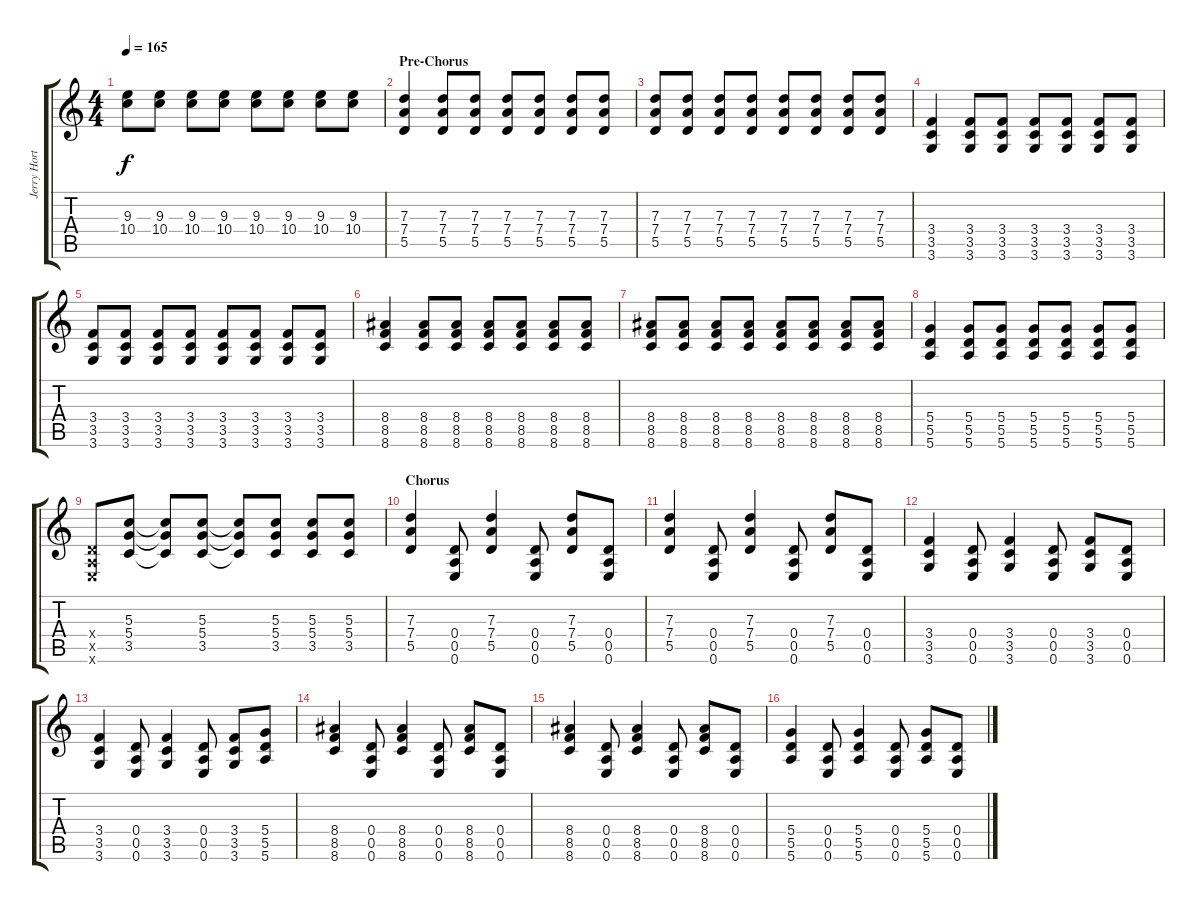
\track ("Jerry Horton " "Jerry Hort") {instrument overdrivenguitar}
\staff {score tabs}
\tuning (E4 B3 G3 D3 A2 E2) {hide}
\ts (4 4)
\tempo 165
\clef g2
\ks c
(9.3 10.4).8{dy f} (9.3 10.4).8 (9.3 10.4).8 (9.3 10.4).8 (9.3 10.4).8 (9.3 10.4).8 (9.3 10.4).8 (9.3 10.4).8 |
\section ("" "Pre-Chorus")
(7.3 7.4 5.5).4 (7.3 7.4 5.5).8 (7.3 7.4 5.5).8 (7.3 7.4 5.5).8 (7.3 7.4 5.5).8 (7.3 7.4 5.5).8 (7.3 7.4 5.5).8 |
(7.3 7.4 5.5).8 (7.3 7.4 5.5).8 (7.3 7.4 5.5).8 (7.3 7.4 5.5).8 (7.3 7.4 5.5).8 (7.3 7.4 5.5).8 (7.3 7.4 5.5).8 (7.3 7.4 5.5).8 |
(3.4 3.5 3.6).4 (3.4 3.5 3.6).8 (3.4 3.5 3.6).8 (3.4 3.5 3.6).8 (3.4 3.5 3.6).8 (3.4 3.5 3.6).8 (3.4 3.5 3.6).8 |
(3.4 3.5 3.6).8 (3.4 3.5 3.6).8 (3.4 3.5 3.6).8 (3.4 3.5 3.6).8 (3.4 3.5 3.6).8 (3.4 3.5 3.6).8 (3.4 3.5 3.6).8 (3.4 3.5 3.6).8 |
(8.4 8.5 8.6).4 (8.4 8.5 8.6).8 (8.4 8.5 8.6).8 (8.4 8.5 8.6).8 (8.4 8.5 8.6).8 (8.4 8.5 8.6).8 (8.4 8.5 8.6).8 |
(8.4 8.5 8.6).8 (8.4 8.5 8.6).8 (8.4 8.5 8.6).8 (8.4 8.5 8.6).8 (8.4 8.5 8.6).8 (8.4 8.5 8.6).8 (8.4 8.5 8.6).8 (8.4 8.5 8.6).8 |
(5.4 5.5 5.6).4 (5.4 5.5 5.6).8 (5.4 5.5 5.6).8 (5.4 5.5 5.6).8 (5.4 5.5 5.6).8 (5.4 5.5 5.6).8 (5.4 5.5 5.6).8 |
(0.4{x} 0.5{x} 0.6{x}).8 (5.3 5.4 3.5).8 (5.3{t} 5.4{t} 3.5{t}).8 (5.3 5.4 3.5).8 (5.3{t} 5.4{t} 3.5{t}).8 (5.3 5.4 3.5).8 (5.3 5.4 3.5).8 (5.3 5.4 3.5).8 |
\section ("" "Chorus")
(7.3 7.4 5.5).4 (0.4 0.5 0.6).8 (7.3 7.4 5.5).4 (0.4 0.5 0.6).8 (7.3 7.4 5.5).8 (0.4 0.5 0.6).8 |
(7.3 7.4 5.5).4 (0.4 0.5 0.6).8 (7.3 7.4 5.5).4 (0.4 0.5 0.6).8 (7.3 7.4 5.5).8 (0.4 0.5 0.6).8 |
(3.4 3.5 3.6).4 (0.4 0.5 0.6).8 (3.4 3.5 3.6).4 (0.4 0.5 0.6).8 (3.4 3.5 3.6).8 (0.4 0.5 0.6).8 |
(3.4 3.5 3.6).4 (0.4 0.5 0.6).8 (3.4 3.5 3.6).4 (0.4 0.5 0.6).8 (3.4 3.5 3.6).8 (5.4 5.5 5.6).8 |
(8.4 8.5 8.6).4 (0.4 0.5 0.6).8 (8.4 8.5 8.6).4 (0.4 0.5 0.6).8 (8.4 8.5 8.6).8 (0.4 0.5 0.6).8 |
(8.4 8.5 8.6).4 (0.4 0.5 0.6).8 (8.4 8.5 8.6).4 (0.4 0.5 0.6).8 (8.4 8.5 8.6).8 (0.4 0.5 0.6).8 |
(5.4 5.5 5.6).4 (0.4 0.5 0.6).8 (5.4 5.5 5.6).4 (0.4 0.5 0.6).8 (5.4 5.5 5.6).8 (0.4 0.5 0.6).8
